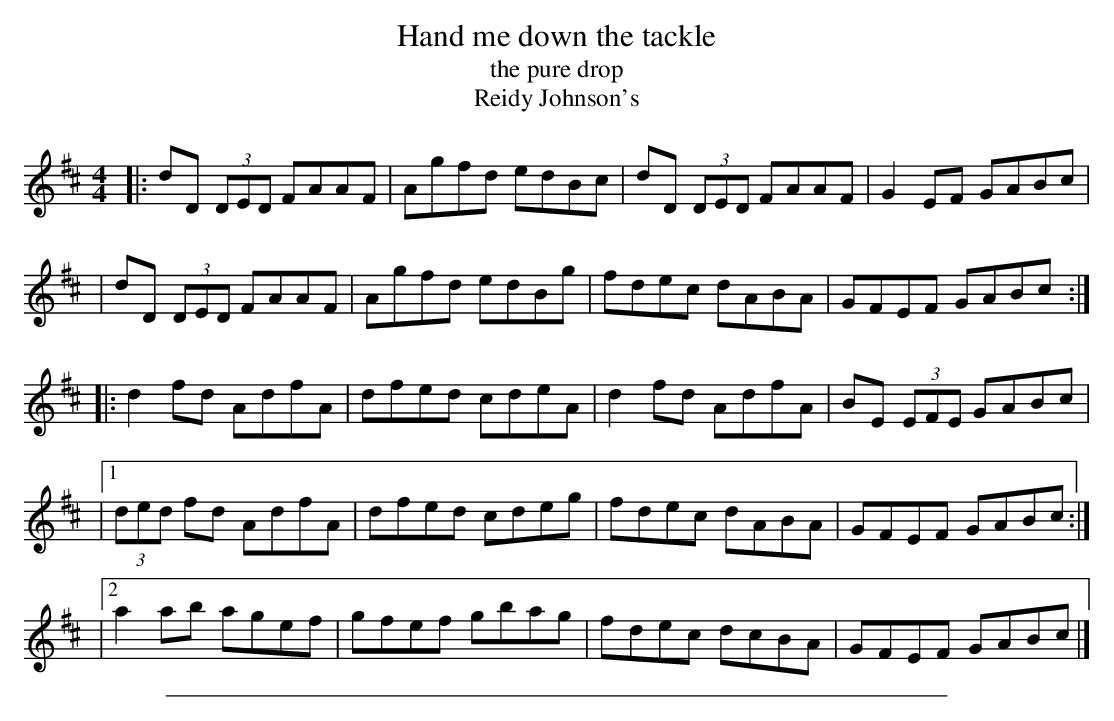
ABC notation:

X:1
T: Hand me down the tackle
T: the pure drop
T: Reidy Johnson's
M:4/4
K:D
|: dD (3DED FAAF | Agfd edBc | dD (3DED FAAF | G2EF GABc |
| dD (3DED FAAF | Agfd edBg | fdec dABA | GFEF GABc :|
|: d2fd AdfA | dfed cdeA | d2fd AdfA | BE (3EFE GABc |
|1 (3ded fd AdfA | dfed cdeg | fdec dABA | GFEF GABc :|
|2 a2 ab agef | gfef gbag | fdec dcBA | GFEF GABc |]
